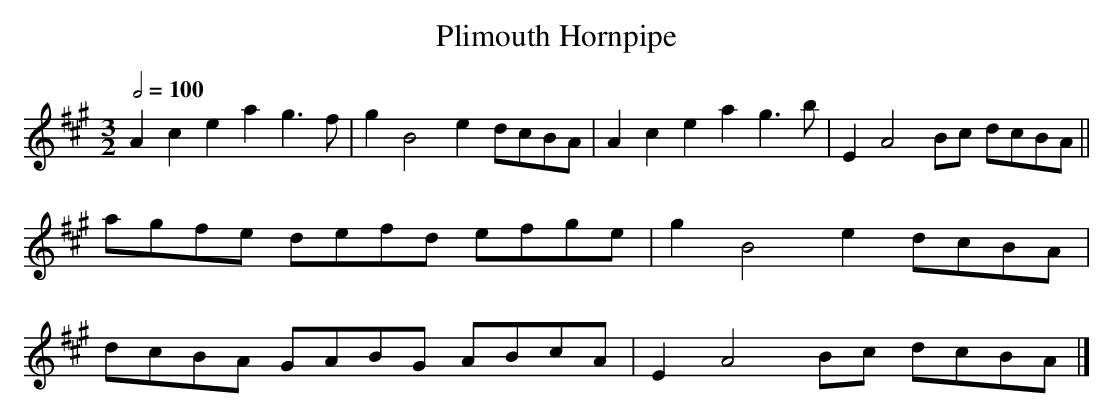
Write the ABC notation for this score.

X:1
T:Plimouth Hornpipe
M:3/2
L:1/4
Q:1/2=100
K:A
Aceag>f|gB2ed/c/B/A/|Aceag>b|EA2B/c/ d/c/B/A/||
a/g/f/e/ d/e/f/d/ e/f/g/e/|gB2ed/c/B/A/|
d/c/B/A/ G/A/B/G/ A/B/c/A/|EA2B/c/ d/c/B/A/|]
